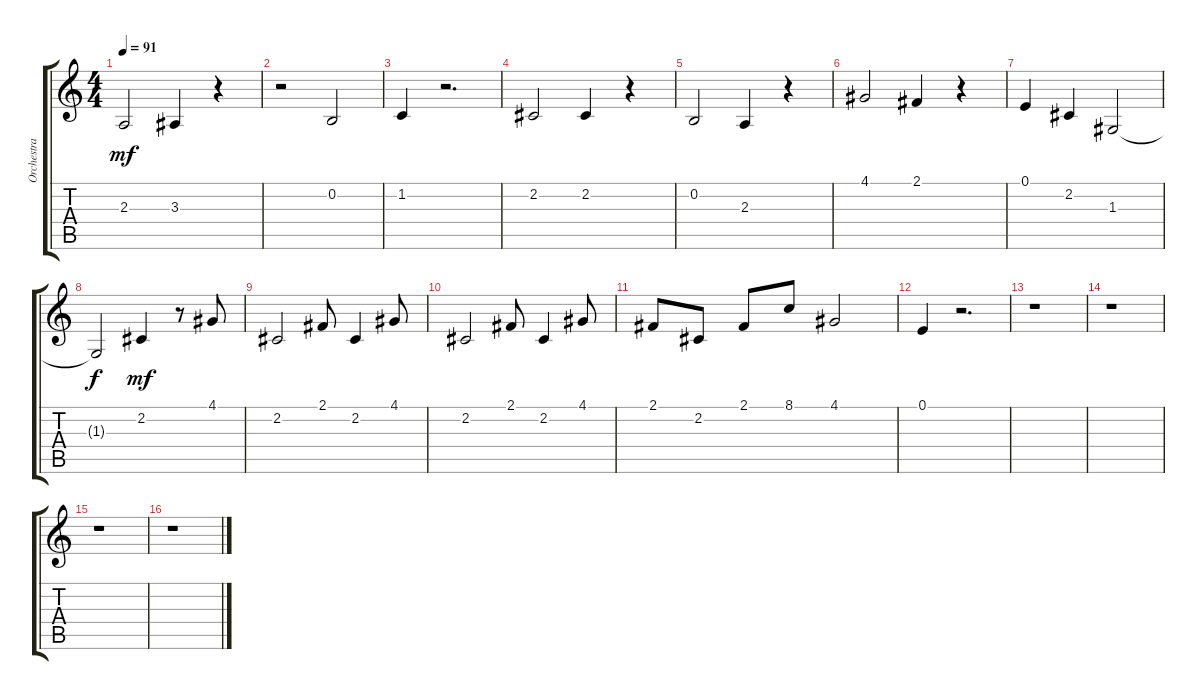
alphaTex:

\track ("Orchestra" "Orchestra") {instrument stringensemble1}
\staff {score tabs}
\tuning (E4 B3 G3 D3 A2 E2) {hide}
\ts (4 4)
\tempo 91
\clef g2
\ks c
2.3.2{dy mf} 3.3.4 r.4 |
r.2 0.2.2 |
1.2.4 r.2{d} |
2.2.2 2.2.4 r.4 |
0.2.2 2.3.4 r.4 |
4.1.2 2.1.4 r.4 |
0.1.4 2.2.4 1.3.2 |
1.3{t}.2{dy f} 2.2.4{dy mf} r.8 4.1.8 |
2.2.2 2.1.8 2.2.4 4.1.8 |
2.2.2 2.1.8 2.2.4 4.1.8 |
2.1.8 2.2.8 2.1.8 8.1.8 4.1.2 |
0.1.4 r.2{d} |
r.1 |
r.1 |
r.1 |
r.1
